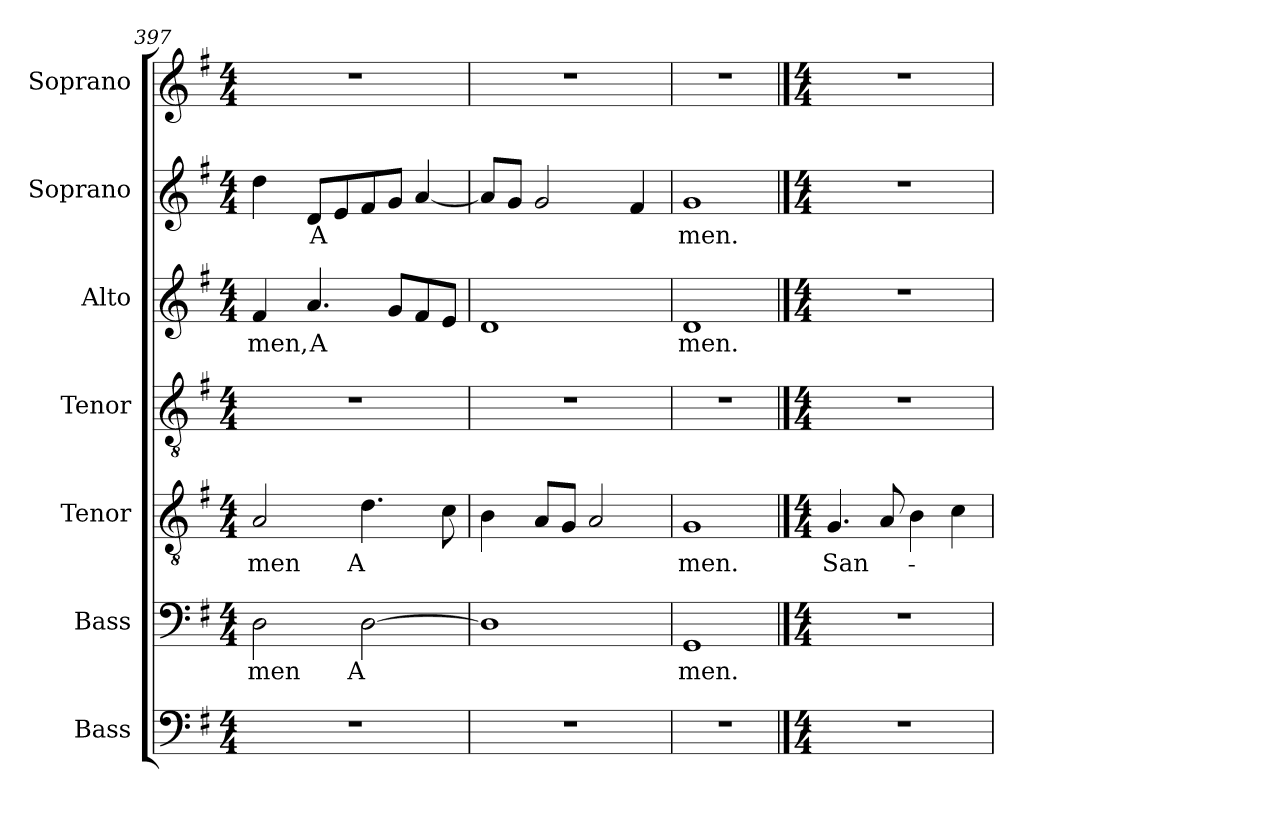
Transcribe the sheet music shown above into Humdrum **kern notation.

**kern	**kern	**text	**kern	**text	**kern	**kern	**text	**kern	**text	**kern
*part7	*part6	*part6	*part5	*part5	*part4	*part3	*part3	*part2	*part2	*part1
*staff7	*staff6	*staff6	*staff5	*staff5	*staff4	*staff3	*staff3	*staff2	*staff2	*staff1
*I"Bass	*I"Bass	*	*I"Tenor	*	*I"Tenor	*I"Alto	*	*I"Soprano	*	*I"Soprano
*I'B.	*I'B.	*	*I'T.	*	*I'T.	*I'A.	*	*I'S.	*	*I'S.
*clefF4	*clefF4	*	*clefGv2	*	*clefGv2	*clefG2	*	*clefG2	*	*clefG2
*	*	*	*ITrd7c12	*	*ITrd7c12	*	*	*	*	*
*k[f#]	*k[f#]	*	*k[f#]	*	*k[f#]	*k[f#]	*	*k[f#]	*	*k[f#]
*G:	*G:	*	*G:	*	*G:	*G:	*	*G:	*	*G:
*M4/4	*M4/4	*	*M4/4	*	*M4/4	*M4/4	*	*M4/4	*	*M4/4
=397	=397	=397	=397	=397	=397	=397	=397	=397	=397	=397
!	!	!LO:LY:b:color=#000000	!	!	!	!	!	!	!	!
!	!	!	!	!LO:LY:b:color=#000000	!	!	!	!	!	!
!	!	!	!	!	!	!	!LO:LY:b:color=#000000	!	!	!
1r	2Di\	men	2AAi/	men	1r	4f#i/	men,	4ddi\	.	1r
!	!	!	!	!	!	!	!LO:LY:b:color=#000000	!	!	!
!	!	!	!	!	!	!	!	!	!LO:LY:b:color=#000000	!
.	.	.	.	.	.	4.ai/	A	8di/L	A	.
.	.	.	.	.	.	.	.	8ei/	.	.
!	!	!LO:LY:b:color=#000000	!	!	!	!	!	!	!	!
!	!	!	!	!LO:LY:b:color=#000000	!	!	!	!	!	!
.	[2Di\	A	4.Di\	A	.	.	.	8f#i/	.	.
.	.	.	.	.	.	8gi/L	.	8gi/J	.	.
.	.	.	.	.	.	8f#i/	.	[4ai/	.	.
.	.	.	8Ci\	.	.	8ei/J	.	.	.	.
=398	=398	=398	=398	=398	=398	=398	=398	=398	=398	=398
1r	1Di]	.	4BBi\	.	1r	1di	.	8ai/L]	.	1r
.	.	.	.	.	.	.	.	8gi/J	.	.
.	.	.	8AAi/L	.	.	.	.	2gi/	.	.
.	.	.	8GGi/J	.	.	.	.	.	.	.
.	.	.	2AAi/	.	.	.	.	.	.	.
.	.	.	.	.	.	.	.	4f#i/	.	.
=399	=399	=399	=399	=399	=399	=399	=399	=399	=399	=399
!	!	!LO:LY:b:color=#000000	!	!	!	!	!	!	!	!
!	!	!	!	!LO:LY:b:color=#000000	!	!	!	!	!	!
!	!	!	!	!	!	!	!LO:LY:b:color=#000000	!	!	!
!	!	!	!	!	!	!	!	!	!LO:LY:b:color=#000000	!
1r	1GGi	men.	1GGi	men.	1r	1di	men.	1gi	men.	1r
!!LO:PB:g=z
==400	==400	==400	==400	==400	==400	==400	==400	==400	==400	==400
*M4/4	*M4/4	*	*M4/4	*	*M4/4	*M4/4	*	*M4/4	*	*M4/4
!	!	!	!	!LO:LY:b:color=#000000	!	!	!	!	!	!
1r	1r	.	4.GGi/	San-	1r	1r	.	1r	.	1r
.	.	.	8AAi/	.	.	.	.	.	.	.
.	.	.	4BBi\	.	.	.	.	.	.	.
.	.	.	4Ci\	.	.	.	.	.	.	.
=	=	=	=	=	=	=	=	=	=	=
*-	*-	*-	*-	*-	*-	*-	*-	*-	*-	*-
